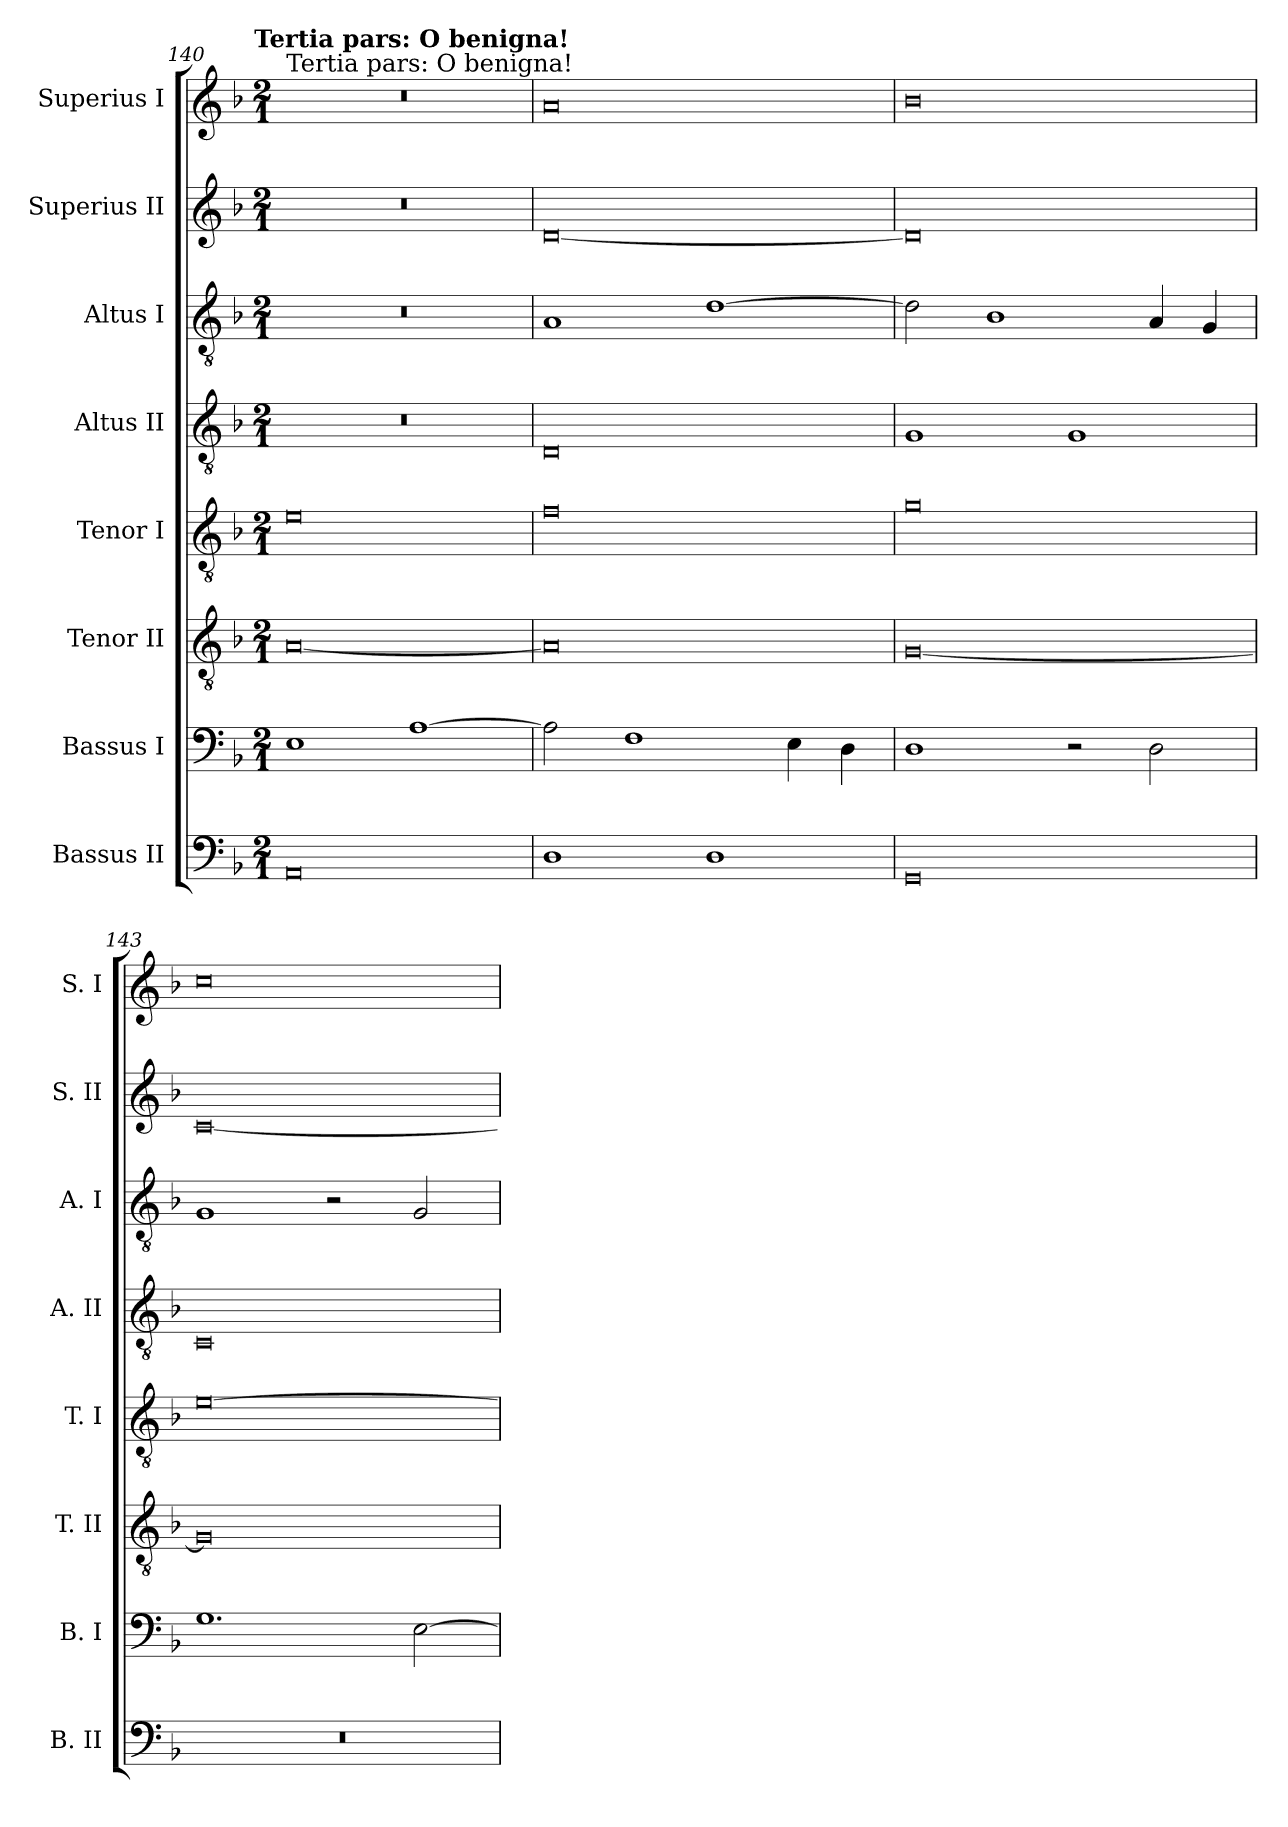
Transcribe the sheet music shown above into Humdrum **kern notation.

**kern	**kern	**kern	**kern	**kern	**kern	**kern	**kern
*part8	*part7	*part6	*part5	*part4	*part3	*part2	*part1
*staff8	*staff7	*staff6	*staff5	*staff4	*staff3	*staff2	*staff1
*I"Bassus II	*I"Bassus I	*I"Tenor II	*I"Tenor I	*I"Altus II	*I"Altus I	*I"Superius II	*I"Superius I
*I'B. II	*I'B. I	*I'T. II	*I'T. I	*I'A. II	*I'A. I	*I'S. II	*I'S. I
*clefF4	*clefF4	*clefGv2	*clefGv2	*clefGv2	*clefGv2	*clefG2	*clefG2
*k[b-]	*k[b-]	*k[b-]	*k[b-]	*k[b-]	*k[b-]	*k[b-]	*k[b-]
*F:	*F:	*F:	*F:	*F:	*F:	*F:	*F:
!!LO:TX:omd:t=Tertia pars&colon; O benigna!
*M2/1	*M2/1	*M2/1	*M2/1	*M2/1	*M2/1	*M2/1	*M2/1
=140	=140	=140	=140	=140	=140	=140	=140
!	!	!	!	!	!	!	!LO:TX:a:t=Tertia pars&colon; O benigna!
0AA	1E	[0A	0e	0r	0r	0r	0r
.	[1A	.	.	.	.	.	.
=141	=141	=141	=141	=141	=141	=141	=141
1D	2A]	0A]	0f	0D	1A	[0d	0a
.	1F	.	.	.	.	.	.
1D	.	.	.	.	[1d	.	.
.	4E	.	.	.	.	.	.
.	4D	.	.	.	.	.	.
=142	=142	=142	=142	=142	=142	=142	=142
0GG	1D	[0G	0g	1G	2d]	0d]	0b-
.	.	.	.	.	1B-	.	.
.	2r	.	.	1G	.	.	.
.	2D	.	.	.	4A	.	.
.	.	.	.	.	4G	.	.
=143	=143	=143	=143	=143	=143	=143	=143
0r	1.G	0G]	[0e	0C	1G	[0c	0cc
.	.	.	.	.	2r	.	.
.	[2E	.	.	.	2G	.	.
=	=	=	=	=	=	=	=
*-	*-	*-	*-	*-	*-	*-	*-
